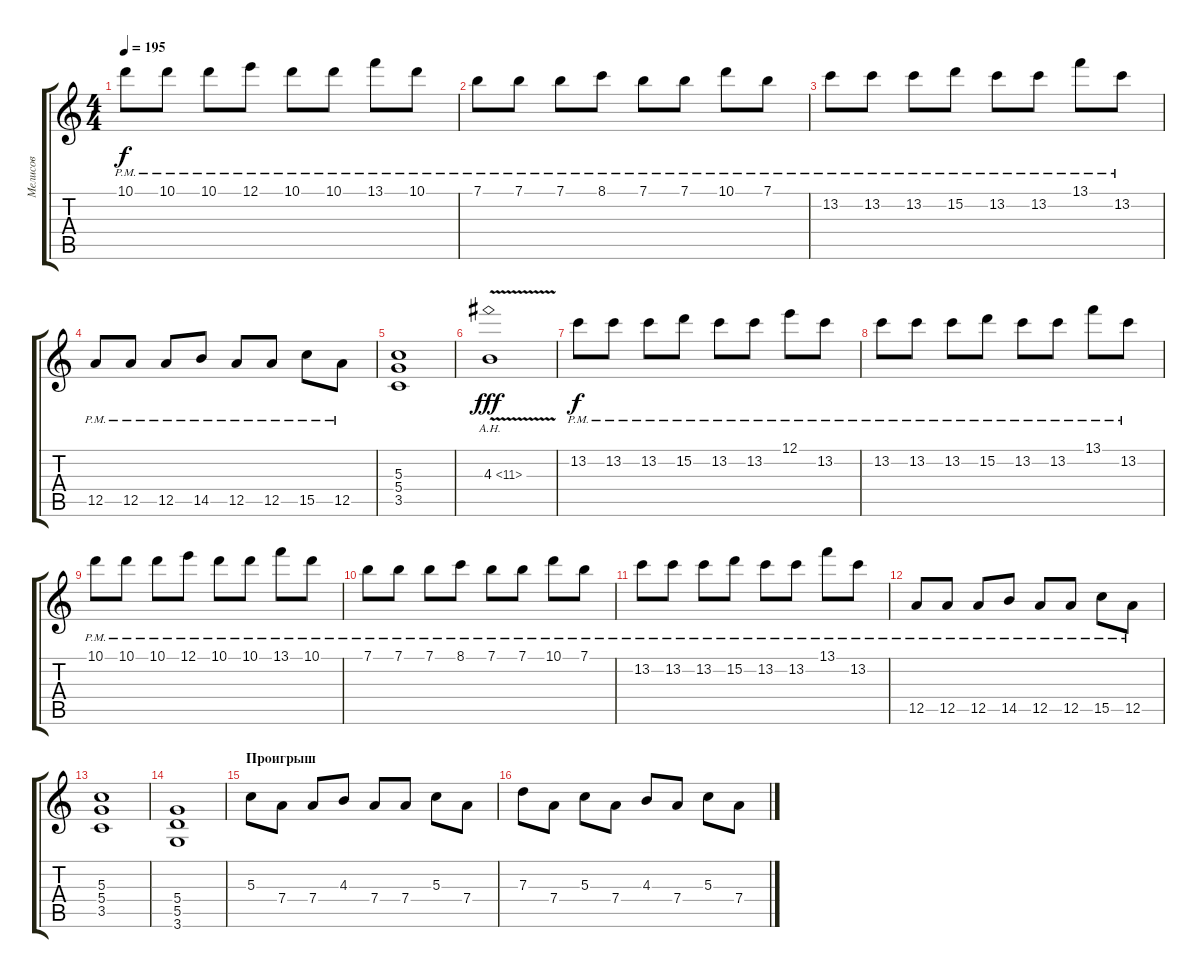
\track ("Мелисов" "Мелисов") {instrument distortionguitar}
\staff {score tabs}
\tuning (E4 B3 G3 D3 A2 E2) {hide}
\ts (4 4)
\tempo 195
\clef g2
\ks c
10.1{pm}.8{dy f} 10.1{pm}.8 10.1{pm}.8 12.1{pm}.8 10.1{pm}.8 10.1{pm}.8 13.1{pm}.8 10.1{pm}.8 |
7.1{pm}.8 7.1{pm}.8 7.1{pm}.8 8.1{pm}.8 7.1{pm}.8 7.1{pm}.8 10.1{pm}.8 7.1{pm}.8 |
13.2{pm}.8 13.2{pm}.8 13.2{pm}.8 15.2{pm}.8 13.2{pm}.8 13.2{pm}.8 13.1{pm}.8 13.2{pm}.8 |
12.5{pm}.8 12.5{pm}.8 12.5{pm}.8 14.5{pm}.8 12.5{pm}.8 12.5{pm}.8 15.5{pm}.8 12.5{pm}.8 |
(5.3 5.4 3.5).1 |
4.3{ah 7 v}.1{dy fff} |
13.2{pm}.8{dy f} 13.2{pm}.8 13.2{pm}.8 15.2{pm}.8 13.2{pm}.8 13.2{pm}.8 12.1{pm}.8 13.2{pm}.8 |
13.2{pm}.8 13.2{pm}.8 13.2{pm}.8 15.2{pm}.8 13.2{pm}.8 13.2{pm}.8 13.1{pm}.8 13.2{pm}.8 |
10.1{pm}.8 10.1{pm}.8 10.1{pm}.8 12.1{pm}.8 10.1{pm}.8 10.1{pm}.8 13.1{pm}.8 10.1{pm}.8 |
7.1{pm}.8 7.1{pm}.8 7.1{pm}.8 8.1{pm}.8 7.1{pm}.8 7.1{pm}.8 10.1{pm}.8 7.1{pm}.8 |
13.2{pm}.8 13.2{pm}.8 13.2{pm}.8 15.2{pm}.8 13.2{pm}.8 13.2{pm}.8 13.1{pm}.8 13.2{pm}.8 |
12.5{pm}.8 12.5{pm}.8 12.5{pm}.8 14.5{pm}.8 12.5{pm}.8 12.5{pm}.8 15.5{pm}.8 12.5{pm}.8 |
(5.3 5.4 3.5).1 |
(5.4 5.5 3.6).1 |
\section ("" "Проигрыш")
5.3.8 7.4.8 7.4.8 4.3.8 7.4.8 7.4.8 5.3.8 7.4.8 |
7.3.8 7.4.8 5.3.8 7.4.8 4.3.8 7.4.8 5.3.8 7.4.8
